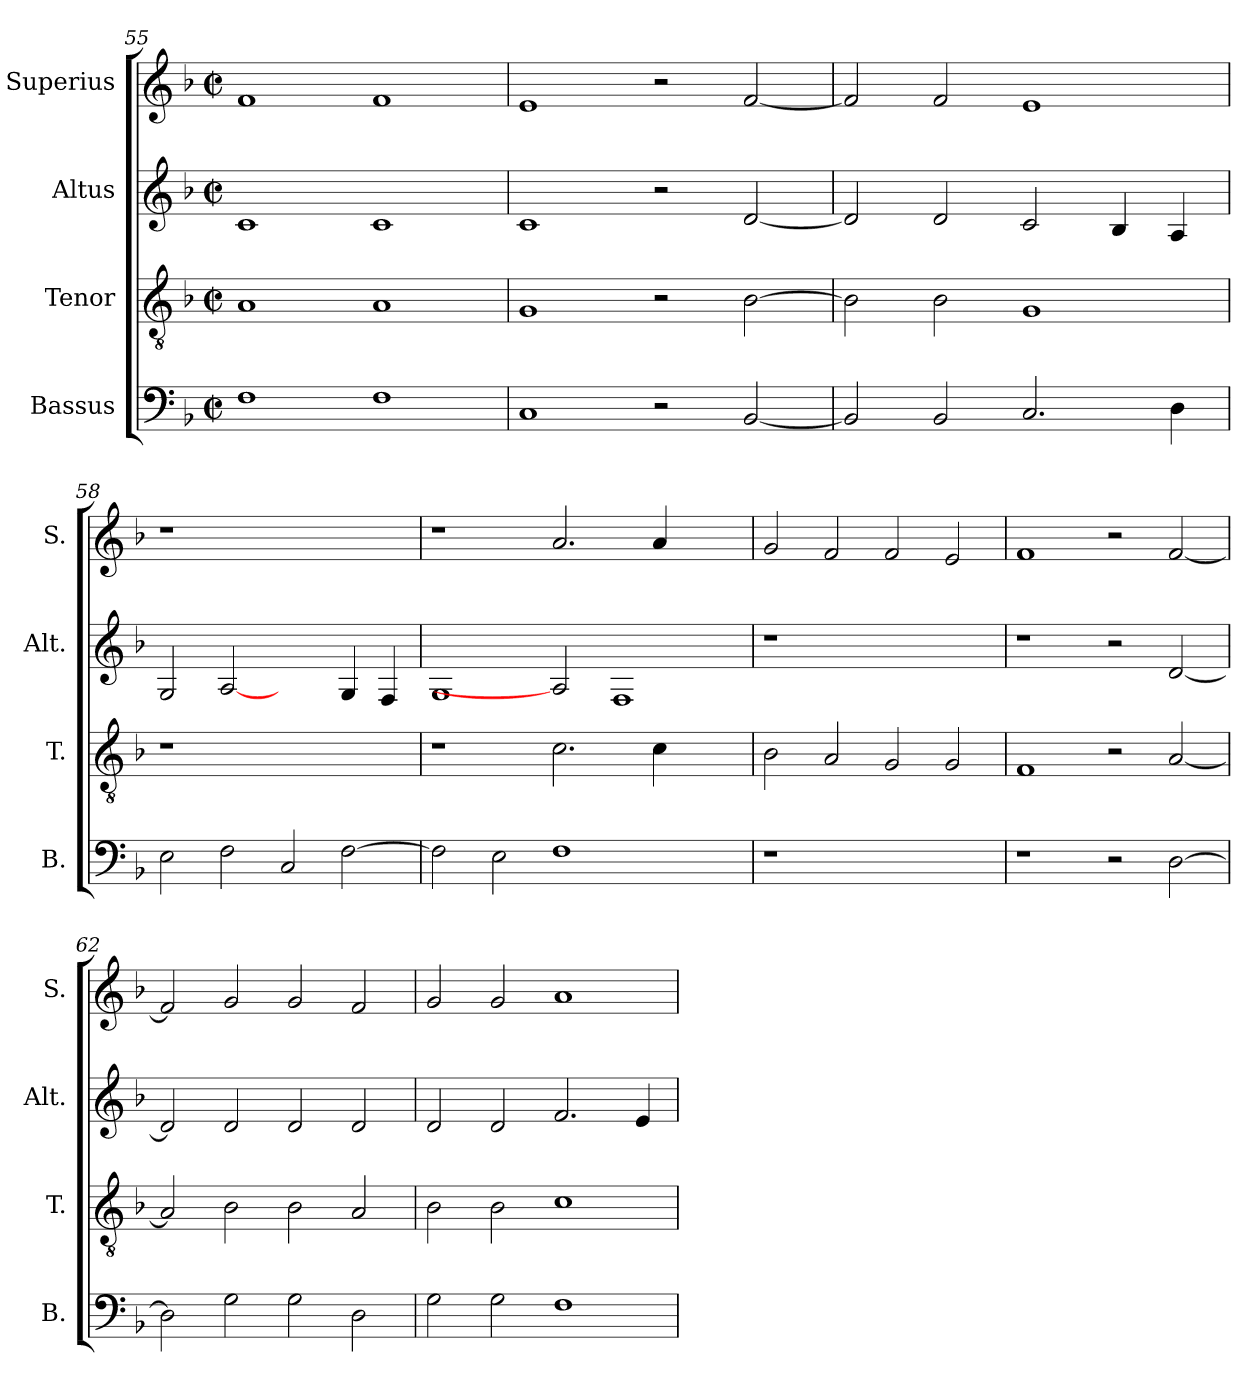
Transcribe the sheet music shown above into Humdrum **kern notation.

**kern	**kern	**kern	**kern
*part4	*part3	*part2	*part1
*staff4	*staff3	*staff2	*staff1
*I"Bassus	*I"Tenor	*I"Altus	*I"Superius
*I'B.	*I'T.	*I'Alt.	*I'S.
*clefF4	*clefGv2	*clefG2	*clefG2
*	*ITrd7c12	*	*
*k[b-]	*k[b-]	*k[b-]	*k[b-]
*F:	*F:	*F:	*F:
*M2/2	*M2/2	*M2/2	*M2/2
*met(c|)	*met(c|)	*met(c|)	*met(c|)
=55	=55	=55	=55
1Fi	1AAi	1ci	1fi
1Fi	1AAi	1ci	1fi
=56	=56	=56	=56
1Ci	1GGi	1ci	1ei
2r	2r	2r	2r
[<2BB-i/	[>2BB-i\	[<2di/	[<2fi/
!!LO:LB:g=z
=57	=57	=57	=57
2BB-i/]	2BB-i\]	2di/]	2fi/]
2BB-i/	2BB-i\	2di/	2fi/
2.Ci/	1GGi	2ci/	1ei
.	.	4B-i/	.
4Di\	.	4Ai/	.
=58	=58	=58	=58
!	!LO:N:vis=1	!	!LO:N:vis=1
2Ei\	1r	2Gi/	1r
2Fi\	.	[2Ai	.
2Ci/	1ryy	2ryy	1ryy
[>2Fi\	.	4Gi/	.
.	.	4Fi/	.
=59	=59	=59	=59
2Fi\]	1r	1Gi	1r
2Ei\	.	.	.
1Fi	2.Ci\	2Ai]	2.ai/
.	.	1Fi	.
.	4Ci\	.	4ai/
2ryy	2ryy	.	2ryy
=60	=60	=60	=60
!LO:N:vis=1	!	!LO:N:vis=1	!
1r	2BB-i\	1r	2gi/
.	2AAi/	.	2fi/
1ryy	2GGi/	1ryy	2fi/
.	2GGi/	.	2ei/
=61	=61	=61	=61
1r	1FFi	1r	1fi
2r	2r	2r	2r
[>2Di\	[<2AAi/	[<2di/	[<2fi/
!!LO:PB:g=z
=62	=62	=62	=62
2Di\]	2AAi/]	2di/]	2fi/]
2Gi\	2BB-i\	2di/	2gi/
2Gi\	2BB-i\	2di/	2gi/
2Di\	2AAi/	2di/	2fi/
=63	=63	=63	=63
2Gi\	2BB-i\	2di/	2gi/
2Gi\	2BB-i\	2di/	2gi/
1Fi	1Ci	2.fi/	1ai
.	.	4ei/	.
=	=	=	=
*-	*-	*-	*-
